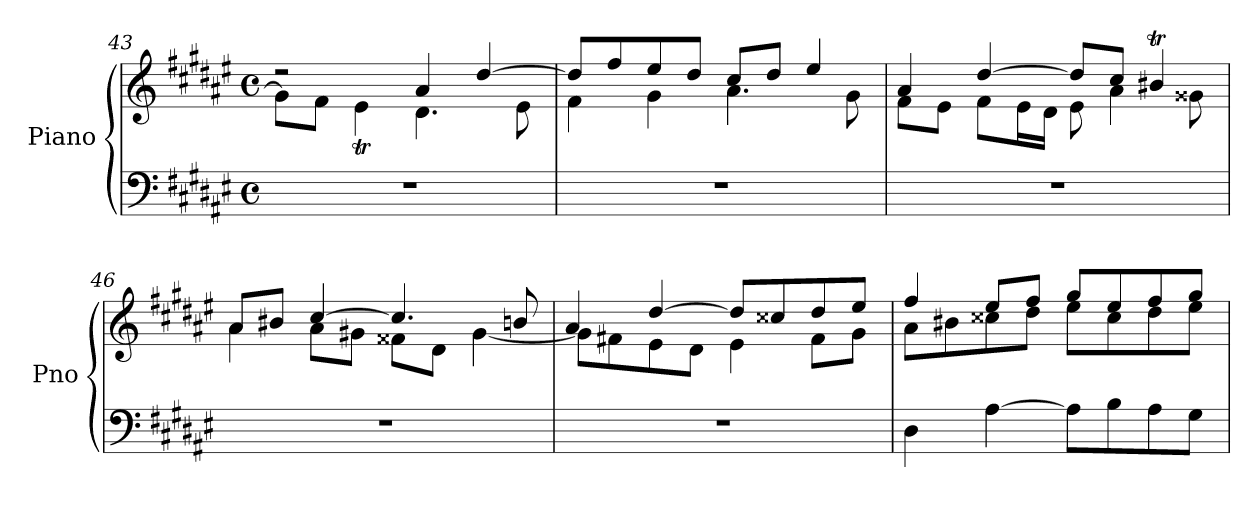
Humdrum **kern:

**kern	**kern
*part1	*part1
*staff2	*staff1
*I"Piano	*
*I'Pno	*
*clefF4	*clefG2
*k[f#c#g#d#a#e#]	*k[f#c#g#d#a#e#]
*M4/4	*M4/4
*met(c)	*met(c)
=43	=43
*	*^
1r	2r	8g#\L]
.	.	8f#\J
.	.	4e#t\
.	4a#/	4.d#\
.	[4dd#/	.
.	.	8e#\
=44	=44	=44
1r	8dd#/L]	4f#\
.	8ff#/	.
.	8ee#/	4g#\
.	8dd#/J	.
.	8cc#/L	4.a#\
.	8dd#/J	.
.	4ee#/	.
.	.	8g#\
!!LO:LB:g=z	!!
=45	=45	=45
1r	4a#/	8f#\L
.	.	8e#\J
.	[4dd#/	8f#\L
.	.	16e#\L
.	.	16d#\JJ
.	8dd#/L]	8e#\
.	8cc#/J	4a#\
.	4b#Xt/	.
.	.	8g##X\
=46	=46	=46
1r	8a#/L	4a#\
.	8b#X/J	.
.	[4cc#/	8a#\L
.	.	8g#X\J
.	4.cc#/]	8f##X\L
.	.	8d#\J
.	.	[4g#\
.	8bn/	.
=47	=47	=47
1r	4a#/	8g#\L]
.	.	8f#X\
.	[4dd#/	8e#\
.	.	8d#\J
.	8dd#/L]	4e#\
.	8cc##X/	.
.	8dd#/	8f#\L
.	8ee#/J	8g#\J
!!LO:LB:g=z	!!
=48	=48	=48
4D#\	4ff#/	8a#\L
.	.	8b#X\
[4A#\	8ee#/L	8cc##X\
.	8ff#/J	8dd#\J
8A#\L]	8gg#/L	8ee#\L
8B\	8ee#/	8cc##\
8A#\	8ff#/	8dd#\
8G#\J	8gg#/J	8ee#\J
*	*v	*v
=	=
*-	*-
